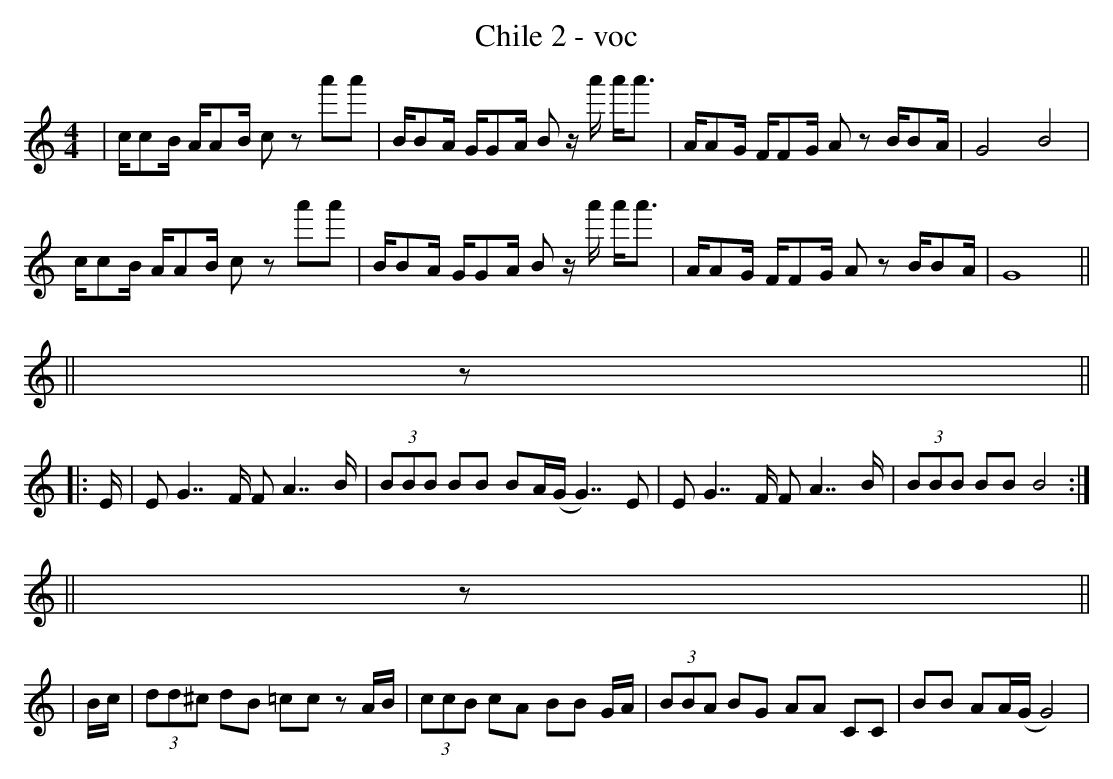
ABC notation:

X:1
T:Chile 2 - voc
M:4/4
L:1/8
K:em
| c/cB/ A/AB/ cz a'a' | B/BA/ G/GA/ Bz/ a'/ a'/a'3/ | A/AG/ F/FG/ Az B/BA/ | G4 B4 |
c/cB/ A/AB/ cz a'a' | B/BA/ G/GA/ Bz/ a'/ a'/a'3/  | A/AG/ F/FG/ Az B/BA/ | G8 ||
|| z ||
|: E/| EG7/F/ FA7/B/ | (3 BBB BB BA/(G/ G7/)E | EG7/F/ FA7/B/ | (3 BBB BB B4 :|
|| z ||
| B/c/ | (3 dd^c dB  =cc zA/B/ | (3 ccB cA BB G/A/ | (3 BBA BG AA CC | BB AA/(G/ G4) |
